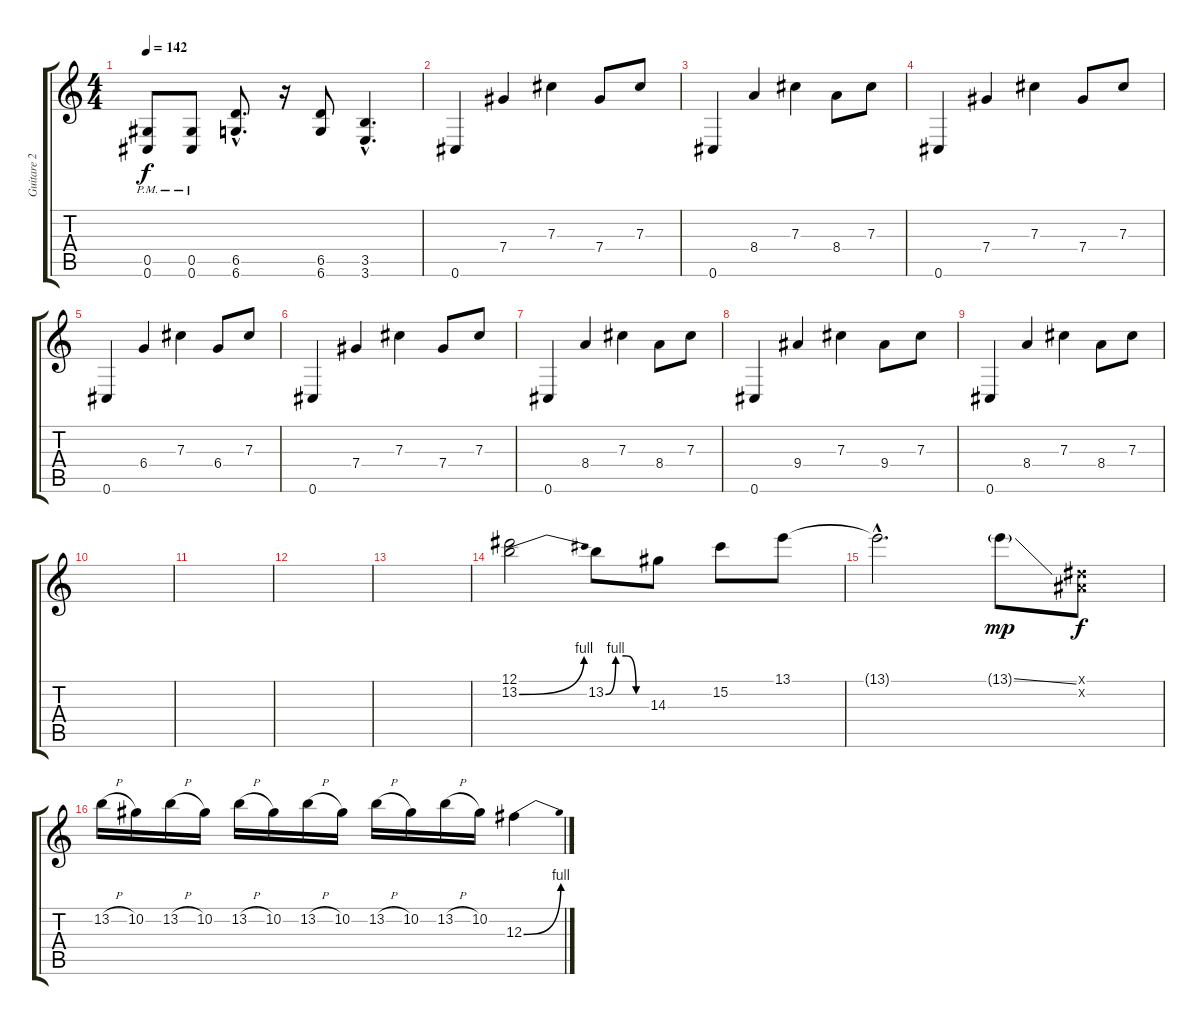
\track ("Guitare 2" "Guitare 2") {instrument distortionguitar}
\staff {score tabs}
\tuning (Eb4 Bb3 Gb3 Db3 Ab2 Db2) {hide}
\ts (4 4)
\tempo 142
\clef g2
\ks c
(0.5{pm} 0.6).8{dy f} (0.5{pm} 0.6).8 (6.5{hac} 6.6{hac}).8{d} r.16 (6.5 6.6).8 (3.5{hac} 3.6{hac}).4{d} |
0.6.4{volume 10 instrument fx7echoes} 7.4.4 7.3.4 7.4.8 7.3.8 |
0.6.4 8.4.4 7.3.4 8.4.8 7.3.8 |
0.6.4 7.4.4 7.3.4 7.4.8 7.3.8 |
0.6.4 6.4.4 7.3.4 6.4.8 7.3.8 |
0.6.4 7.4.4 7.3.4 7.4.8 7.3.8 |
0.6.4 8.4.4 7.3.4 8.4.8 7.3.8 |
0.6.4 9.4.4 7.3.4 9.4.8 7.3.8 |
0.6.4 8.4.4 7.3.4 8.4.8 7.3.8 |
|
|
|
|
(12.1 13.2{be (bend 0 0 60 4)}).2{volume 16 instrument distortionguitar} 13.2{be (custom 0 0 15 4 30 4 45 0 60 0)}.8 14.3.8 15.2.8 13.1.8 |
13.1{hac t}.2{d} 13.1{ss g}.8{dy mp} (0.1{x} 0.2{x}).8{dy f} |
13.2{h}.16 10.2.16 13.2{h}.16 10.2.16 13.2{h}.16 10.2.16 13.2{h}.16 10.2.16 13.2{h}.16 10.2.16 13.2{h}.16 10.2.16 12.3{be (bend 0 0 60 4)}.4
